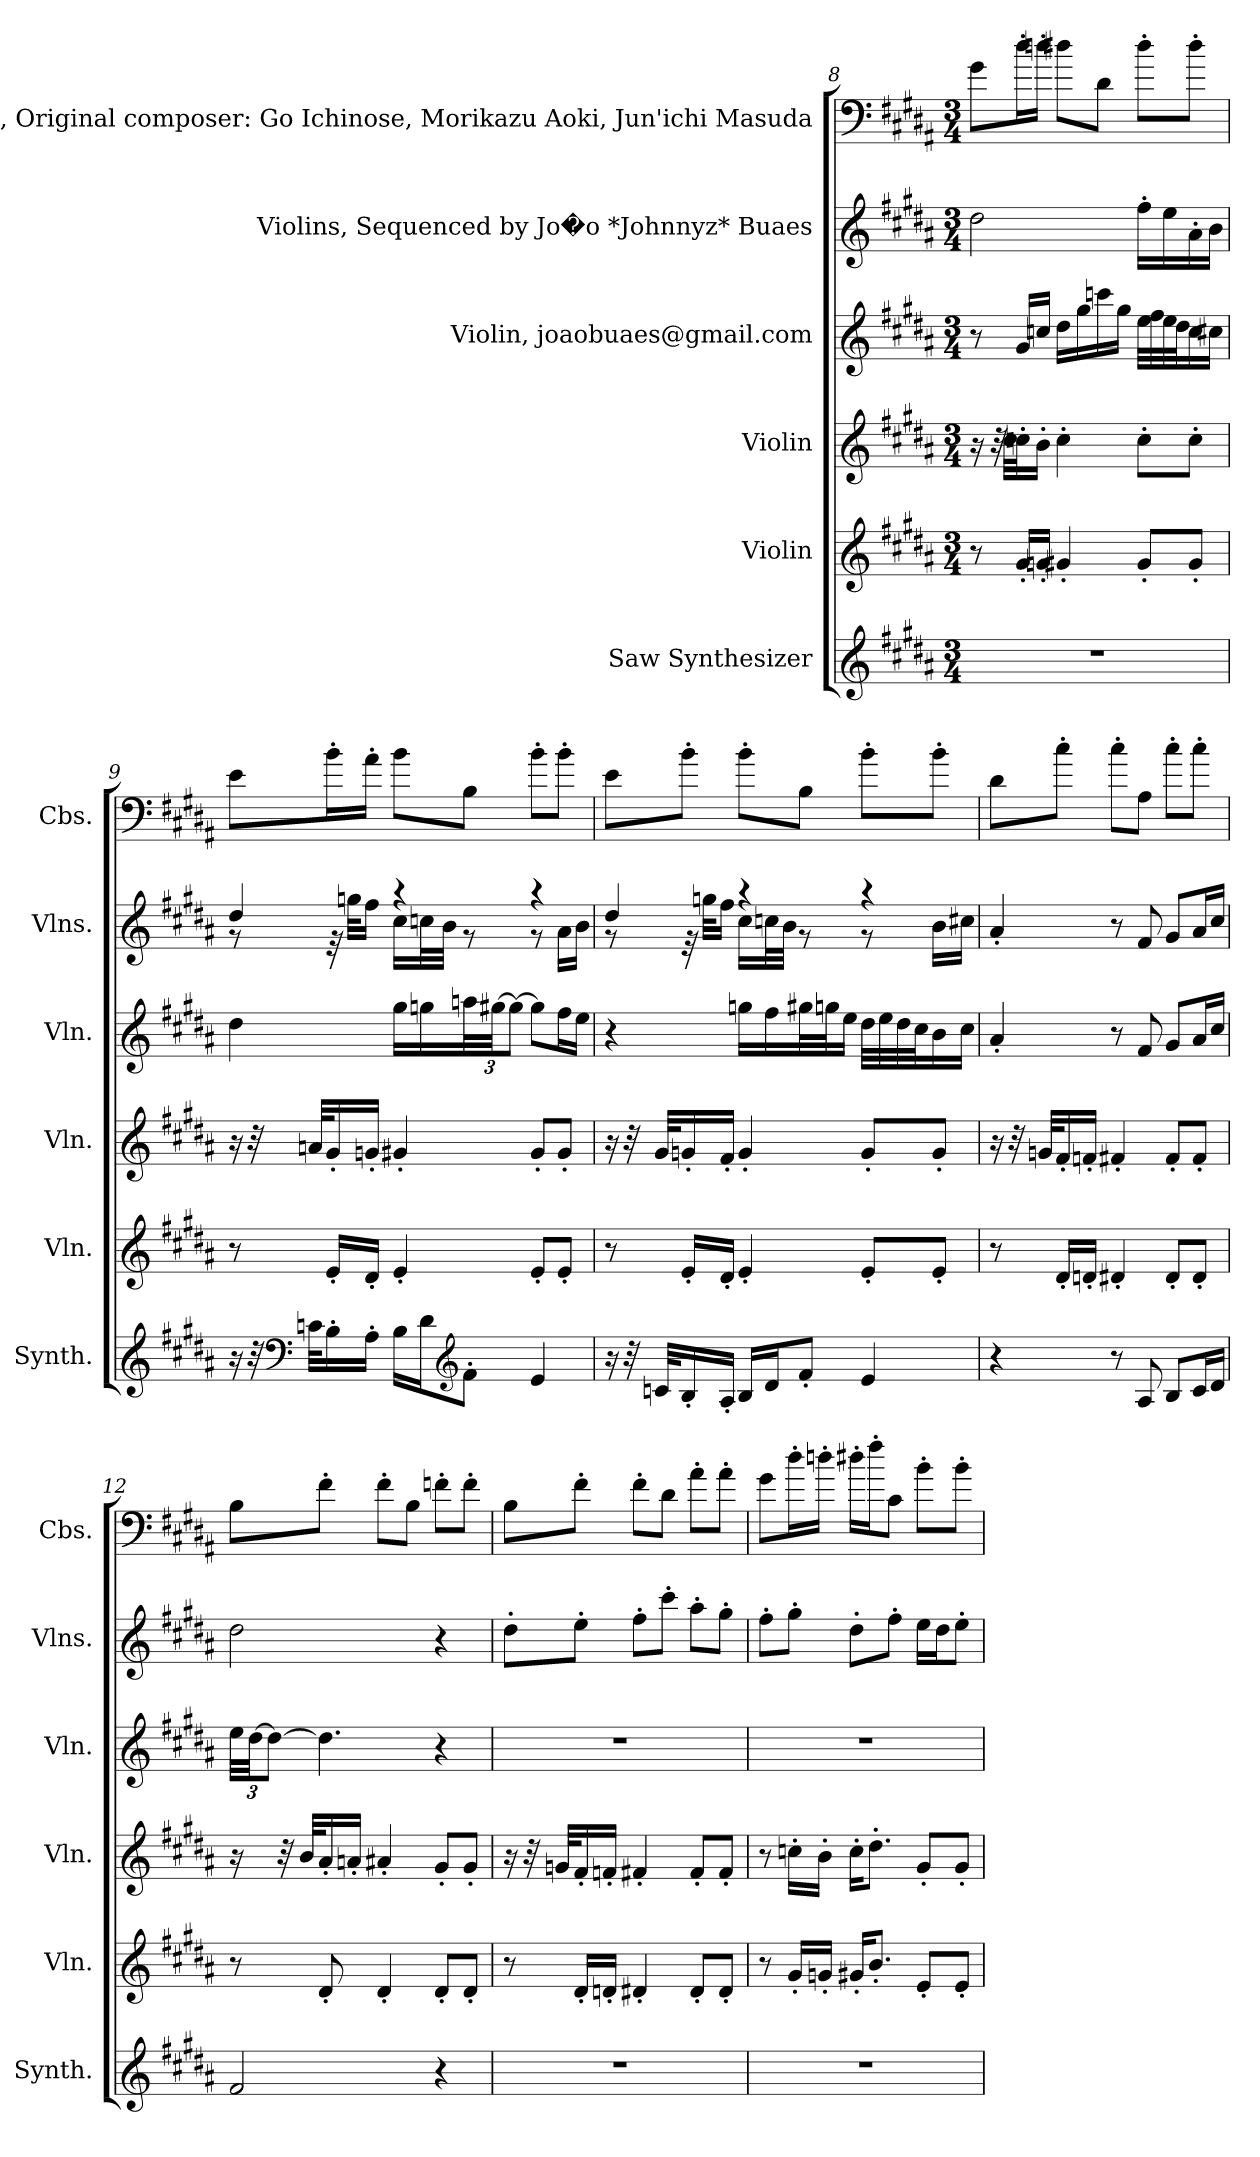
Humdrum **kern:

**kern	**kern	**kern	**kern	**kern	**kern
*part6	*part5	*part4	*part3	*part2	*part1
*staff6	*staff5	*staff4	*staff3	*staff2	*staff1
*I"Saw Synthesizer	*I"Violin	*I"Violin	*I"Violin, joaobuaes@gmail.com	*I"Violins, Sequenced by Jo�o *Johnnyz* Buaes	*I"Contrabasses, Original composer: Go Ichinose, Morikazu Aoki, Jun'ichi Masuda
*I'Synth.	*I'Vln.	*I'Vln.	*I'Vln.	*I'Vlns.	*I'Cbs.
*clefG2	*clefG2	*clefG2	*clefG2	*clefG2	*clefF4
*	*	*	*	*	*ITrd7c12
*k[f#c#g#d#a#]	*k[f#c#g#d#a#]	*k[f#c#g#d#a#]	*k[f#c#g#d#a#]	*k[f#c#g#d#a#]	*k[f#c#g#d#a#]
*M3/4	*M3/4	*M3/4	*M3/4	*M3/4	*M3/4
=8	=8	=8	=8	=8	=8
2.r	8r	16r	8r	2dd#\	8G#\L
.	.	32r	.	.	.
.	.	32cc#\KLL	.	.	.
.	16g#'/LL	16ccn'\	16g#/LL	.	16d#'\L
.	16gn'/JJ	16b'\JJ	16ccn/JJ	.	16dn'\JJ
.	4g#X'/	4cc'\	16dd#\LL	.	8d#X\L
.	.	.	16gg#\	.	.
.	.	.	16cccn\	.	8D#\J
.	.	.	16gg#\JJ	.	.
.	8g#'/L	8cc'\L	32ee\LLL	16ff#'\LL	8d#'\L
.	.	.	32ff#\	.	.
.	.	.	32ee\	16ee\	.
.	.	.	32dd#\J	.	.
.	8g#'/J	8cc'\J	16cc\	16a#'\	8d#'\J
.	.	.	16cc#X\JJ	16b\JJ	.
!!LO:PB:g=z
=9	=9	=9	=9	=9	=9
*	*	*	*	*^	*
16r	8r	16r	4dd#\	4dd#/	8r	8E\L
32r	.	32r	.	.	.	.
*clefF4	*	*	*	*	*	*
32cn\KLL	.	32an/KLL	.	.	.	.
16B'\	16e'/LL	16g#'/	.	.	32r	16B'\L
.	.	.	.	.	32ggn\KLL	.
16A#'\JJ	16d#'/JJ	16gn'/JJ	.	.	16ff#\JJ	16A#'\JJ
16B\LL	4e'/	4g#X'/	16gg#\LL	4r	16cc#\LL	8B\L
16d#\J	.	.	16ggn\	.	32ccn\L	.
.	.	.	.	.	32b\JJJ	.
*clefG2	*	*	*	*	*	*
*	*	*	*Xbrackettup	*	*	*
8f#'\J	.	.	48aan\L	.	8r	8BB\J
.	.	.	[48gg#X\JJ	.	.	.
.	.	.	12gg#\J_	.	.	.
4e/	8e'/L	8g#'/L	8gg#\L]	4r	8r	8B'\L
.	8e'/J	8g#'/J	16ff#\L	.	16a#\LL	8B'\J
.	.	.	16ee\JJ	.	16b\JJ	.
!!LO:LB:g=z
=10	=10	=10	=10	=10	=10	=10
16r	8r	16r	4r	4dd#/	8r	8E\L
32r	.	32r	.	.	.	.
32cn/KLL	.	32g#/KLL	.	.	.	.
16B'/	16e'/LL	16gn'/	.	.	32r	8B'\J
.	.	.	.	.	32ggn\KLL	.
16A#'/JJ	16d#'/JJ	16f#'/JJ	.	.	16ff#\JJ	.
16B/LL	4e'/	4g'/	16ggn\LL	4r	16cc#\LL	8B'\L
16d#/J	.	.	16ff#\	.	32ccn\L	.
.	.	.	.	.	32b\JJJ	.
8f#'/J	.	.	32gg#X\L	.	8r	8BB\J
.	.	.	32ggn\J	.	.	.
.	.	.	16ee\JJ	.	.	.
4e/	8e'/L	8g'/L	32dd#\LLL	4r	8r	8B'\L
.	.	.	32ee\	.	.	.
.	.	.	32dd#\	.	.	.
.	.	.	32cc#\J	.	.	.
.	8e'/J	8g'/J	16b\	.	16b\LL	8B'\J
.	.	.	16cc#\JJ	.	16cc#X\JJ	.
*	*	*	*	*v	*v	*
=11	=11	=11	=11	=11	=11
4r	8r	16r	4a#'/	4a#'/	8D#\L
.	.	32r	.	.	.
.	.	32gn/KLL	.	.	.
.	16d#'/LL	16f#'/	.	.	8c#'\J
.	16dn'/JJ	16fn'/JJ	.	.	.
8r	4d#X'/	4f#X'/	8r	8r	8c#'\L
8A#/	.	.	8f#/	8f#/	8AA#\J
8B/L	8d#'/L	8f#'/L	8g#/L	8g#/L	8c#'\L
16c#/L	8d#'/J	8f#'/J	16a#/L	16a#/L	8c#'\J
16d#/JJ	.	.	16cc#/JJ	16cc#/JJ	.
!!LO:PB:g=z
=12	=12	=12	=12	=12	=12
2f#/	8r	16r	48ee\LLL	2dd#\	8BB\L
.	.	.	[48dd#\JJ	.	.
.	.	.	12dd#\J_	.	.
.	.	32r	.	.	.
.	.	32b/KLL	.	.	.
.	8d#'/	16a#'/	4.dd#\]	.	8F#'\J
.	.	16an'/JJ	.	.	.
.	4d#'/	4a#X'/	.	.	8F#'\L
.	.	.	.	.	8BB\J
4r	8d#'/L	8g#'/L	4r	4r	8Fn'\L
.	8d#'/J	8g#'/J	.	.	8F'\J
=13	=13	=13	=13	=13	=13
2.r	8r	16r	2.r	8dd#'\L	8BB\L
.	.	32r	.	.	.
.	.	32gn/KLL	.	.	.
.	16d#'/LL	16f#'/	.	8ee'\J	8F#'\J
.	16dn'/JJ	16fn'/JJ	.	.	.
.	4d#X'/	4f#X'/	.	8ff#'\L	8F#'\L
.	.	.	.	8ccc#'\J	8D#\J
.	8d#'/L	8f#'/L	.	8aa#'\L	8A#'\L
.	8d#'/J	8f#'/J	.	8gg#'\J	8A#'\J
=14	=14	=14	=14	=14	=14
2.r	8r	8r	2.r	8ff#'\L	8G#\L
.	16g#'/LL	16ccn'\LL	.	8gg#'\J	16d#'\L
.	16gn'/JJ	16b'\JJ	.	.	16dn'\JJ
.	16g#X'/KL	16cc'\KL	.	8dd#'\L	16d#X'\LL
.	8.b'/J	8.dd#'\J	.	.	16f#'\J
.	.	.	.	8ff#'\J	8C#\J
.	8e'/L	8g#'/L	.	16ee\LL	8B'\L
.	.	.	.	16dd#\J	.
.	8e'/J	8g#'/J	.	8ee'\J	8B'\J
=	=	=	=	=	=
*-	*-	*-	*-	*-	*-
